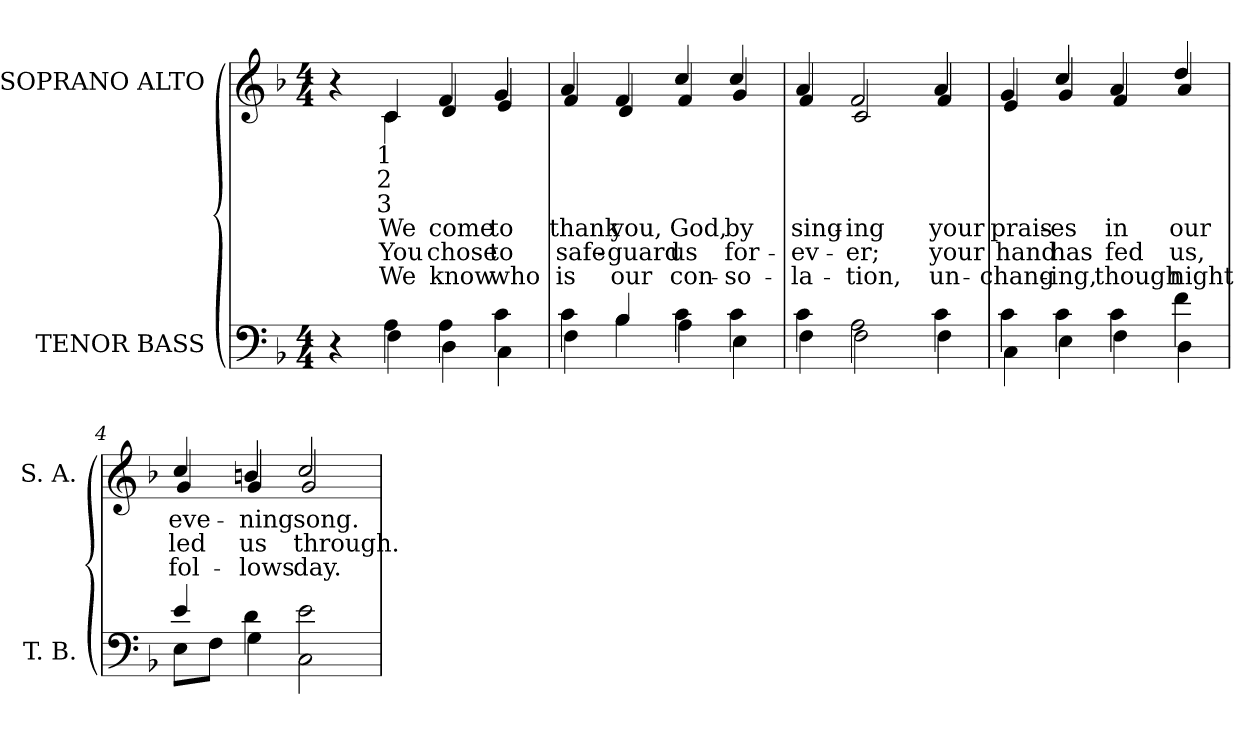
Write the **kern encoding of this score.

**kern	**kern	**text	**text	**text
*part2	*part1	*part1	*part1	*part1
*staff2	*staff1	*staff1	*staff1	*staff1
*I"TENOR BASS	*I"SOPRANO ALTO	*	*	*
*I'T. B.	*I'S. A.	*	*	*
!!LO:PB:g=z
*clefF4	*clefG2	*	*	*
*k[b-]	*k[b-]	*	*	*
*F:	*F:	*	*	*
*M4/4	*M4/4	*	*	*
=	=	=	=	=
*^	*^	*	*	*
4r	4ryy	4r	4ryy	.	.	.
!	!	!LO:TX:b:cj:t=1	!	!	!	!
!	!	!LO:TX:b:cj:t=2	!	!	!	!
!	!	!LO:TX:b:cj:t=3	!	!	!	!
!	!	!	!	!LO:LY:b:color=#000000	!LO:LY:b:color=#000000	!LO:LY:b:color=#000000
4Ai\	4Fi\	4ci/	4ci\	We	You	We
!	!	!	!	!LO:LY:b:color=#000000	!LO:LY:b:color=#000000	!LO:LY:b:color=#000000
4Ai\	4Di\	4fi/	4di/	come	chose	know
!	!	!	!	!LO:LY:b:color=#000000	!LO:LY:b:color=#000000	!LO:LY:b:color=#000000
4ci\	4Ci\	4gi/	4ei/	to	to	who
=1	=1	=1	=1	=1	=1	=1
!	!	!	!	!LO:LY:b:color=#000000	!LO:LY:b:color=#000000	!LO:LY:b:color=#000000
4ci\	4Fi\	4ai/	4fi/	thank	safe-	is
!	!	!	!	!LO:LY:b:color=#000000	!LO:LY:b:color=#000000	!LO:LY:b:color=#000000
4B-i/	4B-i\	4fi/	4di/	you,	-guard	our
!	!	!	!	!LO:LY:b:color=#000000	!LO:LY:b:color=#000000	!LO:LY:b:color=#000000
4ci\	4Ai\	4cci/	4fi/	God,	us	con-
!	!	!	!	!LO:LY:b:color=#000000	!LO:LY:b:color=#000000	!LO:LY:b:color=#000000
4ci\	4Ei\	4cci/	4gi/	by	for-	-so-
=2	=2	=2	=2	=2	=2	=2
!	!	!	!	!LO:LY:b:color=#000000	!LO:LY:b:color=#000000	!LO:LY:b:color=#000000
4ci\	4Fi\	4ai/	4fi/	sing-	-ev-	-la-
!	!	!	!	!LO:LY:b:color=#000000	!LO:LY:b:color=#000000	!LO:LY:b:color=#000000
2Ai\	2Fi\	2fi/	2ci/	-ing	-er;	-tion,
!	!	!	!	!LO:LY:b:color=#000000	!LO:LY:b:color=#000000	!LO:LY:b:color=#000000
4ci\	4Fi\	4ai/	4fi/	your	your	un-
=3	=3	=3	=3	=3	=3	=3
!	!	!	!	!LO:LY:b:color=#000000	!LO:LY:b:color=#000000	!LO:LY:b:color=#000000
4ci\	4Ci\	4gi/	4ei/	prais-	hand	-chang-
!	!	!	!	!LO:LY:b:color=#000000	!LO:LY:b:color=#000000	!LO:LY:b:color=#000000
4ci\	4Ei\	4cci/	4gi/	-es	has	-ing,
!	!	!	!	!LO:LY:b:color=#000000	!LO:LY:b:color=#000000	!LO:LY:b:color=#000000
4ci\	4Fi\	4ai/	4fi/	in	fed	though
!	!	!	!	!LO:LY:b:color=#000000	!LO:LY:b:color=#000000	!LO:LY:b:color=#000000
4fi\	4Di\	4ddi/	4ai/	our	us,	night
!!LO:LB:g=z	!!
=4	=4	=4	=4	=4	=4	=4
!	!	!	!	!LO:LY:b:color=#000000	!LO:LY:b:color=#000000	!LO:LY:b:color=#000000
4ei/	8Ei\L	4cci/	4gi/	eve-	led	fol-
.	8Fi\J	.	.	.	.	.
!	!	!	!	!LO:LY:b:color=#000000	!LO:LY:b:color=#000000	!LO:LY:b:color=#000000
4di\	4Gi\	4bni/	4gi/	-ning	us	-lows
!	!	!	!	!LO:LY:b:color=#000000	!LO:LY:b:color=#000000	!LO:LY:b:color=#000000
2ei\	2Ci\	2cci/	2gi/	song.	through.	day.
*v	*v	*	*	*	*	*
*	*v	*v	*	*	*
=	=	=	=	=
*-	*-	*-	*-	*-
